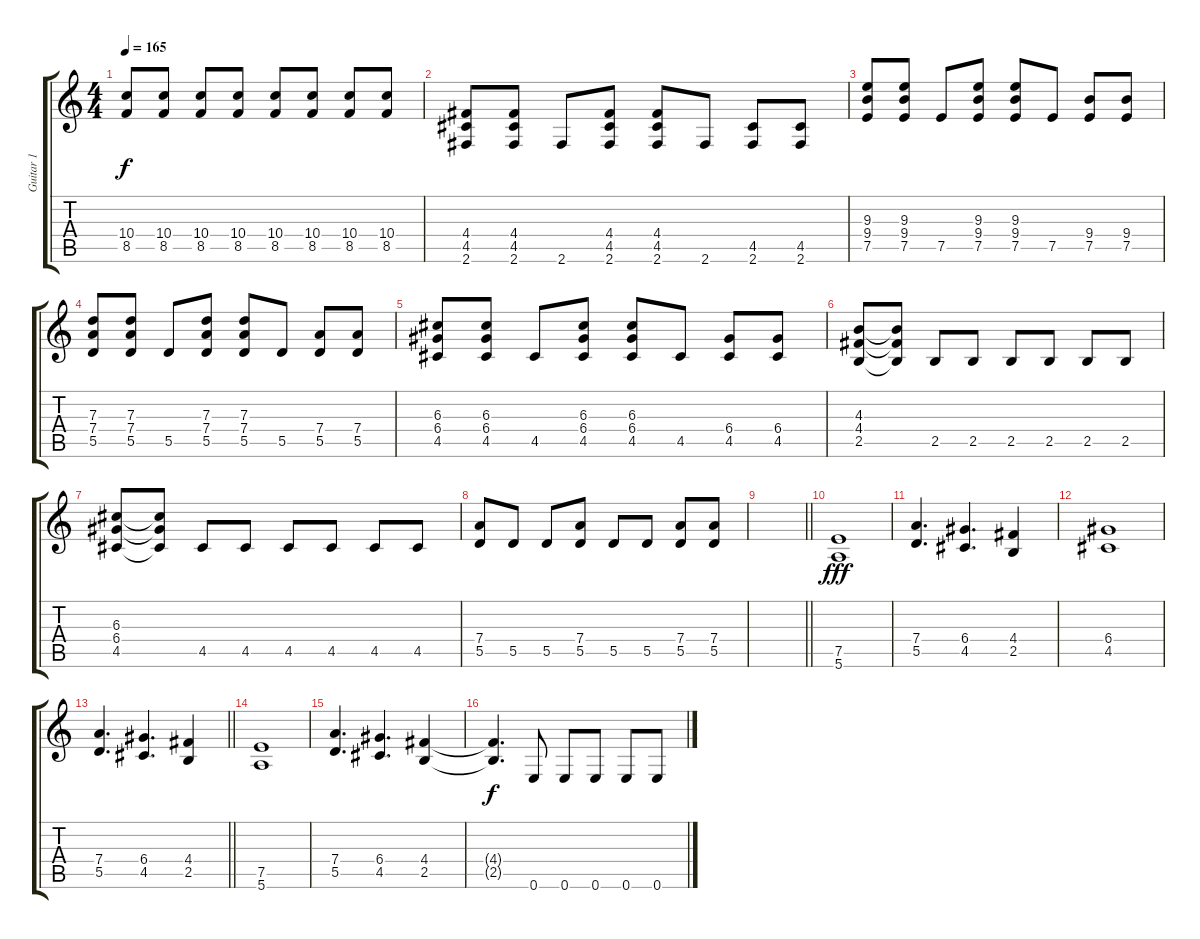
\track ("Guitar 1" "Guitar 1") {instrument overdrivenguitar}
\staff {score tabs}
\tuning (E4 B3 G3 D3 A2 E2) {hide}
\ts (4 4)
\tempo 165
\clef g2
\ks c
(10.4 8.5).8{dy f} (10.4 8.5).8 (10.4 8.5).8 (10.4 8.5).8 (10.4 8.5).8 (10.4 8.5).8 (10.4 8.5).8 (10.4 8.5).8 |
(4.4 4.5 2.6).8 (4.4 4.5 2.6).8 2.6.8 (4.4 4.5 2.6).8 (4.4 4.5 2.6).8 2.6.8 (4.5 2.6).8 (4.5 2.6).8 |
(9.3 9.4 7.5).8 (9.3 9.4 7.5).8 7.5.8 (9.3 9.4 7.5).8 (9.3 9.4 7.5).8 7.5.8 (9.4 7.5).8 (9.4 7.5).8 |
(7.3 7.4 5.5).8 (7.3 7.4 5.5).8 5.5.8 (7.3 7.4 5.5).8 (7.3 7.4 5.5).8 5.5.8 (7.4 5.5).8 (7.4 5.5).8 |
(6.3 6.4 4.5).8 (6.3 6.4 4.5).8 4.5.8 (6.3 6.4 4.5).8 (6.3 6.4 4.5).8 4.5.8 (6.4 4.5).8 (6.4 4.5).8 |
(4.3 4.4 2.5).8 (4.3{t} 4.4{t} 2.5{t}).8 2.5.8 2.5.8 2.5.8 2.5.8 2.5.8 2.5.8 |
(6.3 6.4 4.5).8 (6.3{t} 6.4{t} 4.5{t}).8 4.5.8 4.5.8 4.5.8 4.5.8 4.5.8 4.5.8 |
(7.4 5.5).8 5.5.8 5.5.8 (7.4 5.5).8 5.5.8 5.5.8 (7.4 5.5).8 (7.4 5.5).8 |
\barLineRight lightlight
|
(7.5 5.6).1{dy fff} |
(7.4 5.5).4{d} (6.4 4.5).4{d} (4.4 2.5).4 |
(6.4 4.5).1 |
\barLineRight lightlight
(7.4 5.5).4{d} (6.4 4.5).4{d} (4.4 2.5).4 |
(7.5 5.6).1 |
(7.4 5.5).4{d} (6.4 4.5).4{d} (4.4 2.5).4 |
(4.4{t} 2.5{t}).4{d dy f} 0.6.8 0.6.8 0.6.8 0.6.8 0.6.8
